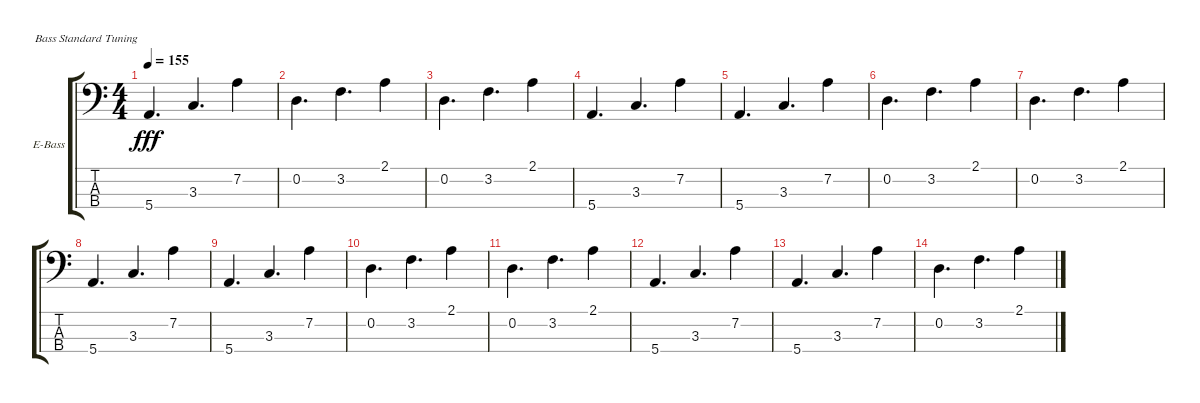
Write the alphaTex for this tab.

\bracketExtendMode groupsimilarinstruments
\firstSystemTrackNameOrientation horizontal
\otherSystemsTrackNameOrientation horizontal
\track ("А. Андреев" "E-Bass") {instrument electricbasspick}
\staff {score tabs}
\tuning (G2 D2 A1 E1)
\ts (4 4)
\tempo 155
\clef f4
\ks c
5.4.4{d dy fff} 3.3.4{d} 7.2.4 |
0.2.4{d} 3.2.4{d} 2.1.4 |
0.2.4{d} 3.2.4{d} 2.1.4 |
5.4.4{d} 3.3.4{d} 7.2.4 |
5.4.4{d} 3.3.4{d} 7.2.4 |
0.2.4{d} 3.2.4{d} 2.1.4 |
0.2.4{d} 3.2.4{d} 2.1.4 |
5.4.4{d} 3.3.4{d} 7.2.4 |
5.4.4{d} 3.3.4{d} 7.2.4 |
0.2.4{d} 3.2.4{d} 2.1.4 |
0.2.4{d} 3.2.4{d} 2.1.4 |
5.4.4{d} 3.3.4{d} 7.2.4 |
5.4.4{d} 3.3.4{d} 7.2.4 |
0.2.4{d} 3.2.4{d} 2.1.4
